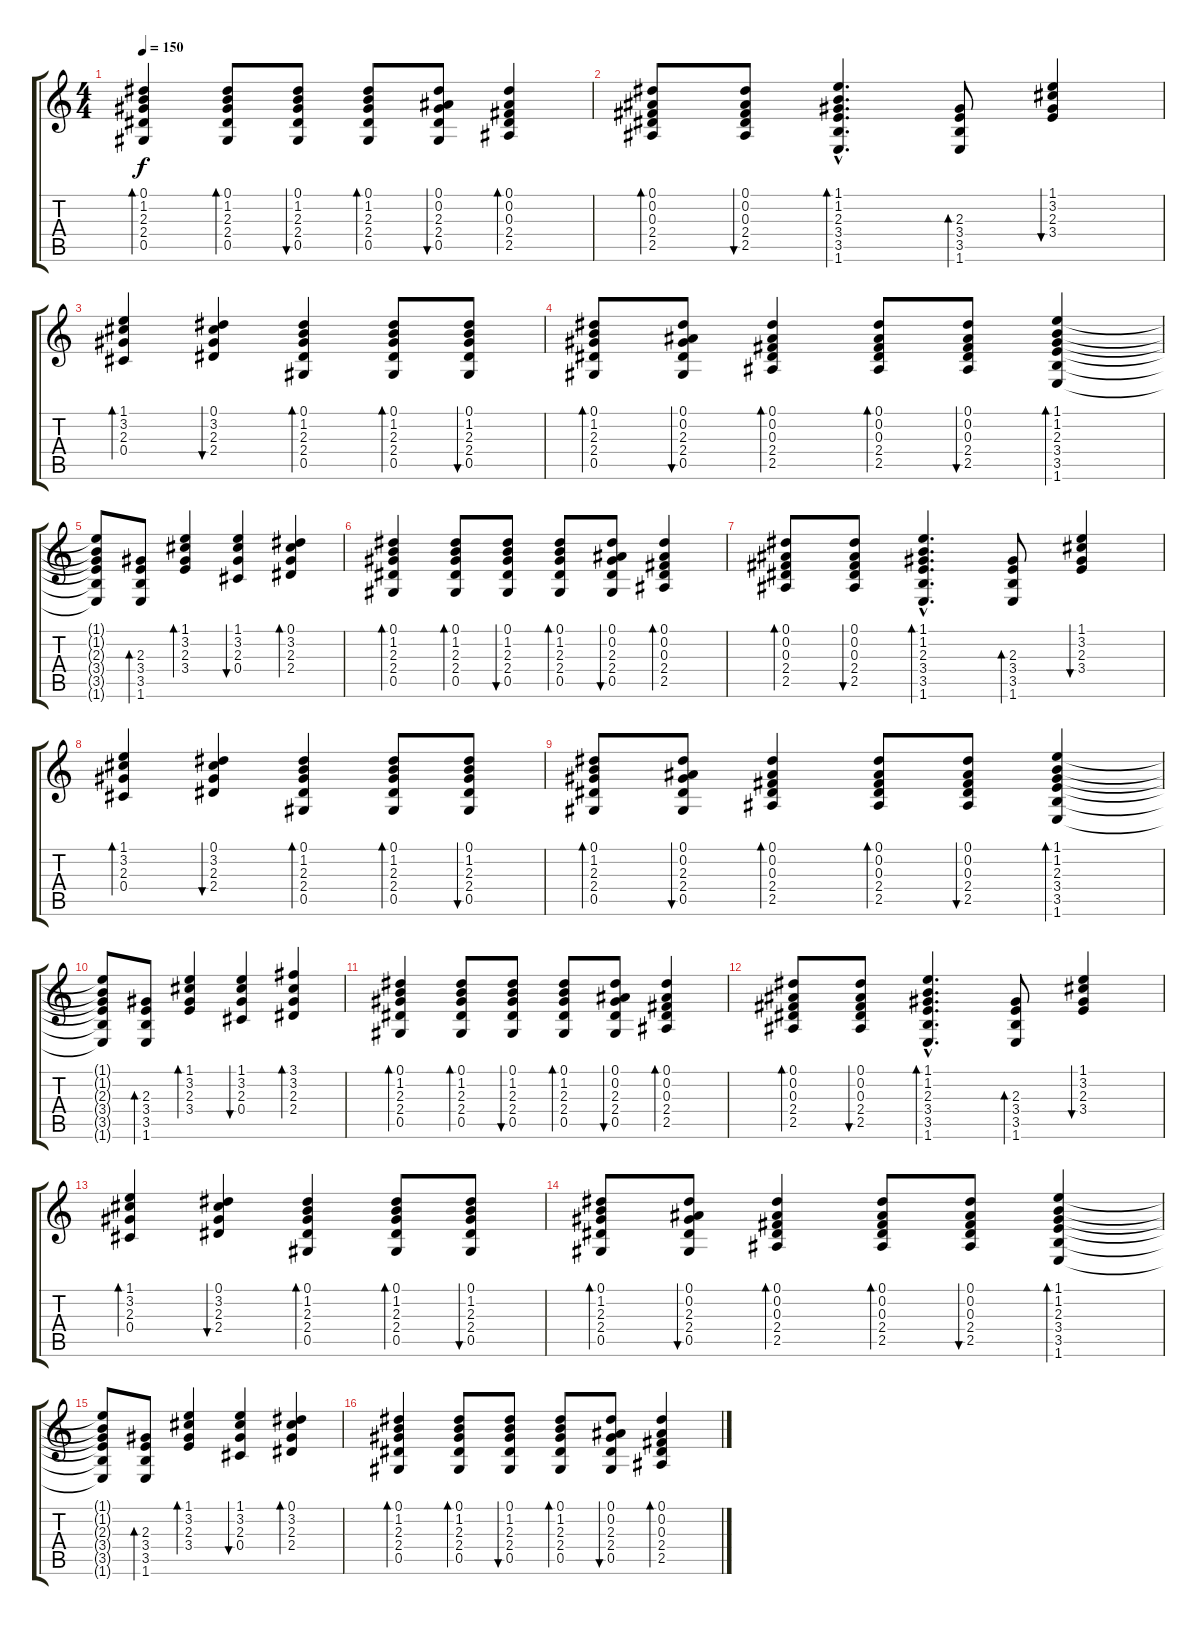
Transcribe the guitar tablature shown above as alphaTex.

\track "" {instrument acousticguitarsteel}
\staff {score tabs}
\tuning (Eb4 Bb3 Gb3 Db3 Ab2 Eb2) {hide}
\ts (4 4)
\tempo 150
\clef g2
\ks c
(0.1 1.2 2.3 2.4 0.5).4{bd 60 dy f instrument acousticguitarsteel} (0.1 1.2 2.3 2.4 0.5).8{bd 60} (0.1 1.2 2.3 2.4 0.5).8{bu 60} (0.1 1.2 2.3 2.4 0.5).8{bd 60} (0.1 0.2 2.3 2.4 0.5).8{bu 60} (0.1 0.2 0.3 2.4 2.5).4{bd 60} |
(0.1 0.2 0.3 2.4 2.5).8{bd 60} (0.1 0.2 0.3 2.4 2.5).8{bu 60} (1.1{hac} 1.2{hac} 2.3{hac} 3.4{hac} 3.5{hac} 1.6{hac}).4{d bd 60} (2.3 3.4 3.5 1.6).8{bd 60} (1.1 3.2 2.3 3.4).4{bu 60} |
(1.1 3.2 2.3 0.4).4{bd 60} (0.1 3.2 2.3 2.4).4{bu 60} (0.1 1.2 2.3 2.4 0.5).4{bd 60} (0.1 1.2 2.3 2.4 0.5).8{bd 60} (0.1 1.2 2.3 2.4 0.5).8{bu 60} |
(0.1 1.2 2.3 2.4 0.5).8{bd 60} (0.1 0.2 2.3 2.4 0.5).8{bu 60} (0.1 0.2 0.3 2.4 2.5).4{bd 60} (0.1 0.2 0.3 2.4 2.5).8{bd 60} (0.1 0.2 0.3 2.4 2.5).8{bu 60} (1.1 1.2 2.3 3.4 3.5 1.6).4{bd 60} |
(1.1{t} 1.2{t} 2.3{t} 3.4{t} 3.5{t} 1.6{t}).8 (2.3 3.4 3.5 1.6).8{bd 60} (1.1 3.2 2.3 3.4).4{bd 60} (1.1 3.2 2.3 0.4).4{bu 60} (0.1 3.2 2.3 2.4).4{bd 60} |
(0.1 1.2 2.3 2.4 0.5).4{bd 60} (0.1 1.2 2.3 2.4 0.5).8{bd 60} (0.1 1.2 2.3 2.4 0.5).8{bu 60} (0.1 1.2 2.3 2.4 0.5).8{bd 60} (0.1 0.2 2.3 2.4 0.5).8{bu 60} (0.1 0.2 0.3 2.4 2.5).4{bd 60} |
(0.1 0.2 0.3 2.4 2.5).8{bd 60} (0.1 0.2 0.3 2.4 2.5).8{bu 60} (1.1{hac} 1.2{hac} 2.3{hac} 3.4{hac} 3.5{hac} 1.6{hac}).4{d bd 60} (2.3 3.4 3.5 1.6).8{bd 60} (1.1 3.2 2.3 3.4).4{bu 60} |
(1.1 3.2 2.3 0.4).4{bd 60} (0.1 3.2 2.3 2.4).4{bu 60} (0.1 1.2 2.3 2.4 0.5).4{bd 60} (0.1 1.2 2.3 2.4 0.5).8{bd 60} (0.1 1.2 2.3 2.4 0.5).8{bu 60} |
(0.1 1.2 2.3 2.4 0.5).8{bd 60} (0.1 0.2 2.3 2.4 0.5).8{bu 60} (0.1 0.2 0.3 2.4 2.5).4{bd 60} (0.1 0.2 0.3 2.4 2.5).8{bd 60} (0.1 0.2 0.3 2.4 2.5).8{bu 60} (1.1 1.2 2.3 3.4 3.5 1.6).4{bd 60} |
(1.1{t} 1.2{t} 2.3{t} 3.4{t} 3.5{t} 1.6{t}).8 (2.3 3.4 3.5 1.6).8{bd 60} (1.1 3.2 2.3 3.4).4{bd 60} (1.1 3.2 2.3 0.4).4{bu 60} (3.1 3.2 2.3 2.4).4{bd 60} |
(0.1 1.2 2.3 2.4 0.5).4{bd 60} (0.1 1.2 2.3 2.4 0.5).8{bd 60} (0.1 1.2 2.3 2.4 0.5).8{bu 60} (0.1 1.2 2.3 2.4 0.5).8{bd 60} (0.1 0.2 2.3 2.4 0.5).8{bu 60} (0.1 0.2 0.3 2.4 2.5).4{bd 60} |
(0.1 0.2 0.3 2.4 2.5).8{bd 60} (0.1 0.2 0.3 2.4 2.5).8{bu 60} (1.1{hac} 1.2{hac} 2.3{hac} 3.4{hac} 3.5{hac} 1.6{hac}).4{d bd 60} (2.3 3.4 3.5 1.6).8{bd 60} (1.1 3.2 2.3 3.4).4{bu 60} |
(1.1 3.2 2.3 0.4).4{bd 60} (0.1 3.2 2.3 2.4).4{bu 60} (0.1 1.2 2.3 2.4 0.5).4{bd 60} (0.1 1.2 2.3 2.4 0.5).8{bd 60} (0.1 1.2 2.3 2.4 0.5).8{bu 60} |
(0.1 1.2 2.3 2.4 0.5).8{bd 60} (0.1 0.2 2.3 2.4 0.5).8{bu 60} (0.1 0.2 0.3 2.4 2.5).4{bd 60} (0.1 0.2 0.3 2.4 2.5).8{bd 60} (0.1 0.2 0.3 2.4 2.5).8{bu 60} (1.1 1.2 2.3 3.4 3.5 1.6).4{bd 60} |
(1.1{t} 1.2{t} 2.3{t} 3.4{t} 3.5{t} 1.6{t}).8 (2.3 3.4 3.5 1.6).8{bd 60} (1.1 3.2 2.3 3.4).4{bd 60} (1.1 3.2 2.3 0.4).4{bu 60} (0.1 3.2 2.3 2.4).4{bd 60} |
(0.1 1.2 2.3 2.4 0.5).4{bd 60} (0.1 1.2 2.3 2.4 0.5).8{bd 60} (0.1 1.2 2.3 2.4 0.5).8{bu 60} (0.1 1.2 2.3 2.4 0.5).8{bd 60} (0.1 0.2 2.3 2.4 0.5).8{bu 60} (0.1 0.2 0.3 2.4 2.5).4{bd 60}
